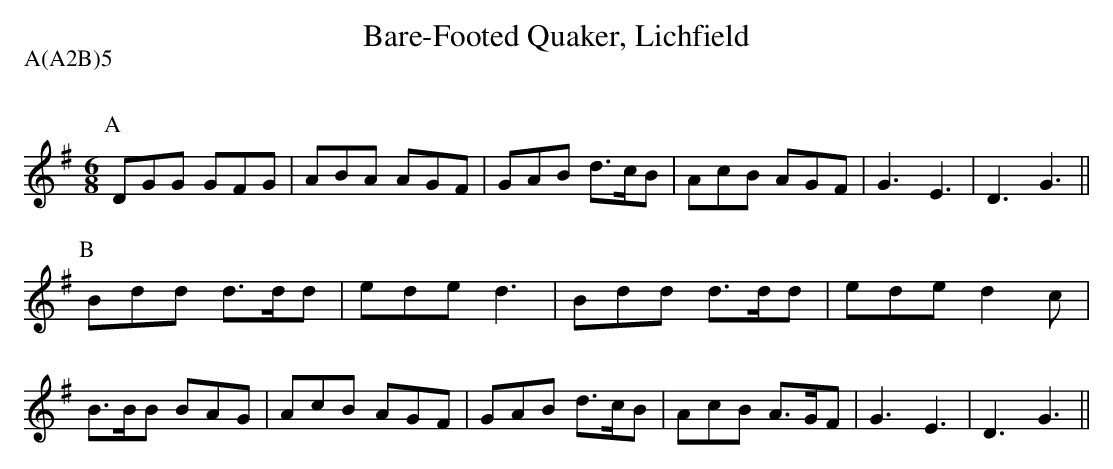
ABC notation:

X:1
T:Bare-Footed Quaker, Lichfield
Q:120
M:6/8
L:1/8
P:A(A2B)5
K:G
P:A
DGG GFG |ABA AGF|GAB d>cB|AcB AGF |G3   E3|D3 G3||
P:B
Bdd d>dd|ede d3 |Bdd d>dd|ede d2c |
B>BB BAG|AcB AGF|GAB d>cB|AcB A>GF|G3   E3|D3 G3||
